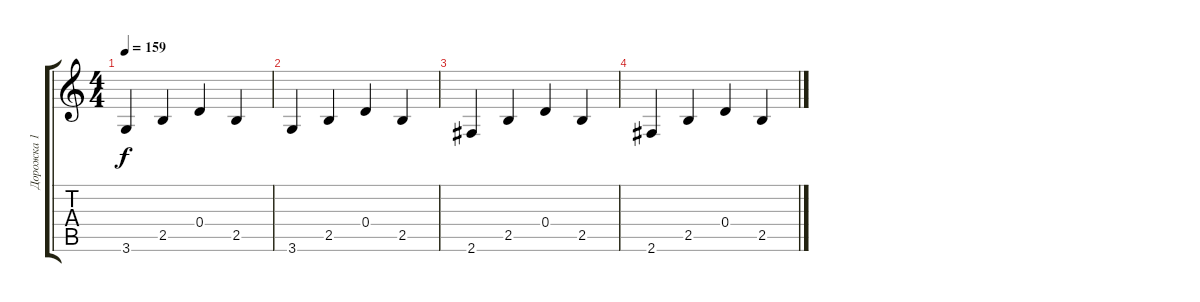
\track ("Дорожка 1" "Дорожка 1") {instrument electricguitarjazz}
\staff {score tabs}
\tuning (E4 B3 G3 D3 A2 E2) {hide}
\ts (4 4)
\tempo 159
\clef g2
\ks c
3.6.4{dy f} 2.5.4 0.4.4 2.5.4 |
3.6.4 2.5.4 0.4.4 2.5.4 |
2.6.4 2.5.4 0.4.4 2.5.4 |
2.6.4 2.5.4 0.4.4 2.5.4
